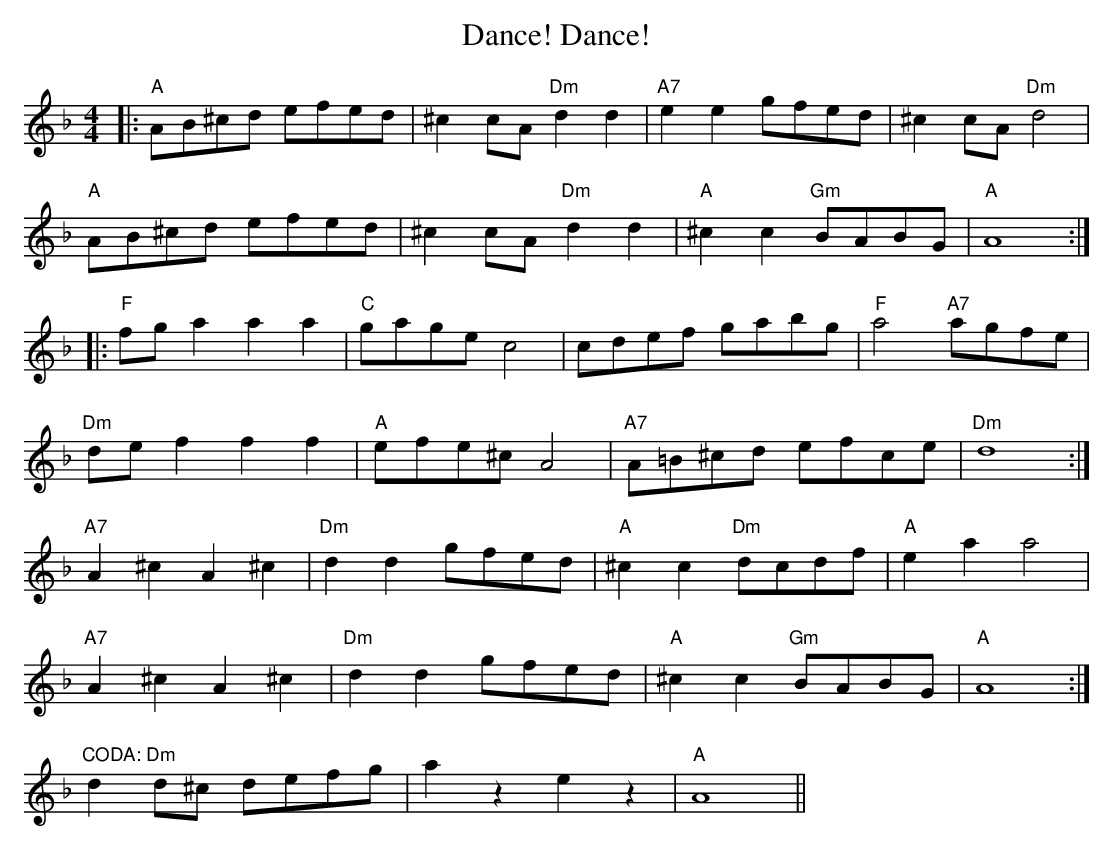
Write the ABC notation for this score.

X:1
T: Dance! Dance!
M: 4/4
L: 1/8
K: Dmin
|:"A" AB^cd efed|^c2cA "Dm" d2d2|"A7" e2e2 gfed|^c2cA "Dm" d4|
"A" AB^cd efed|^c2cA "Dm" d2d2|"A" ^c2c2 "Gm"BABG|"A" A8:|
|:"F" fga2 a2a2|"C" gage c4|cdef gabg|"F" a4 "A7" agfe|
"Dm" def2 f2f2|"A" efe^c A4|"A7"A=B^cd efce|"Dm" d8:|
"A7" A2^c2 A2^c2|"Dm" d2 d2 gfed|"A" ^c2c2 "Dm" dcdf|"A" e2a2 a4|
"A7" A2^c2 A2^c2|"Dm" d2d2 gfed|"A" ^c2c2 "Gm" BABG|"A" A8:|
"CODA: Dm"d2d^c defg|a2 z2 e2 z2|"A" ,A8||
